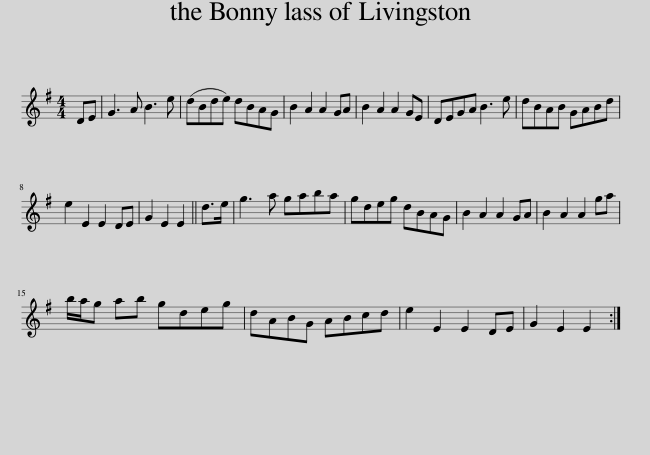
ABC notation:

X:1
L:1/8
M:4/4
I:linebreak $
K:Emin
V:1 treble
V:1
 DE | G3 A B3 e | (dBde) dBAG | B2 A2 A2 GA | B2 A2 A2 GE | %5
 DEGA B3 e | dBAB GABd |$ e2 E2 E2 DE | G2 E2 E2 || d>e | %10
 g3 a gaba | gdeg dBAG | B2 A2 A2 GA | B2 A2 A2 ga |$ b/a/g ab gdeg | %15
 dABG ABcd | e2 E2 E2 DE | G2 E2 E2 :| %18
